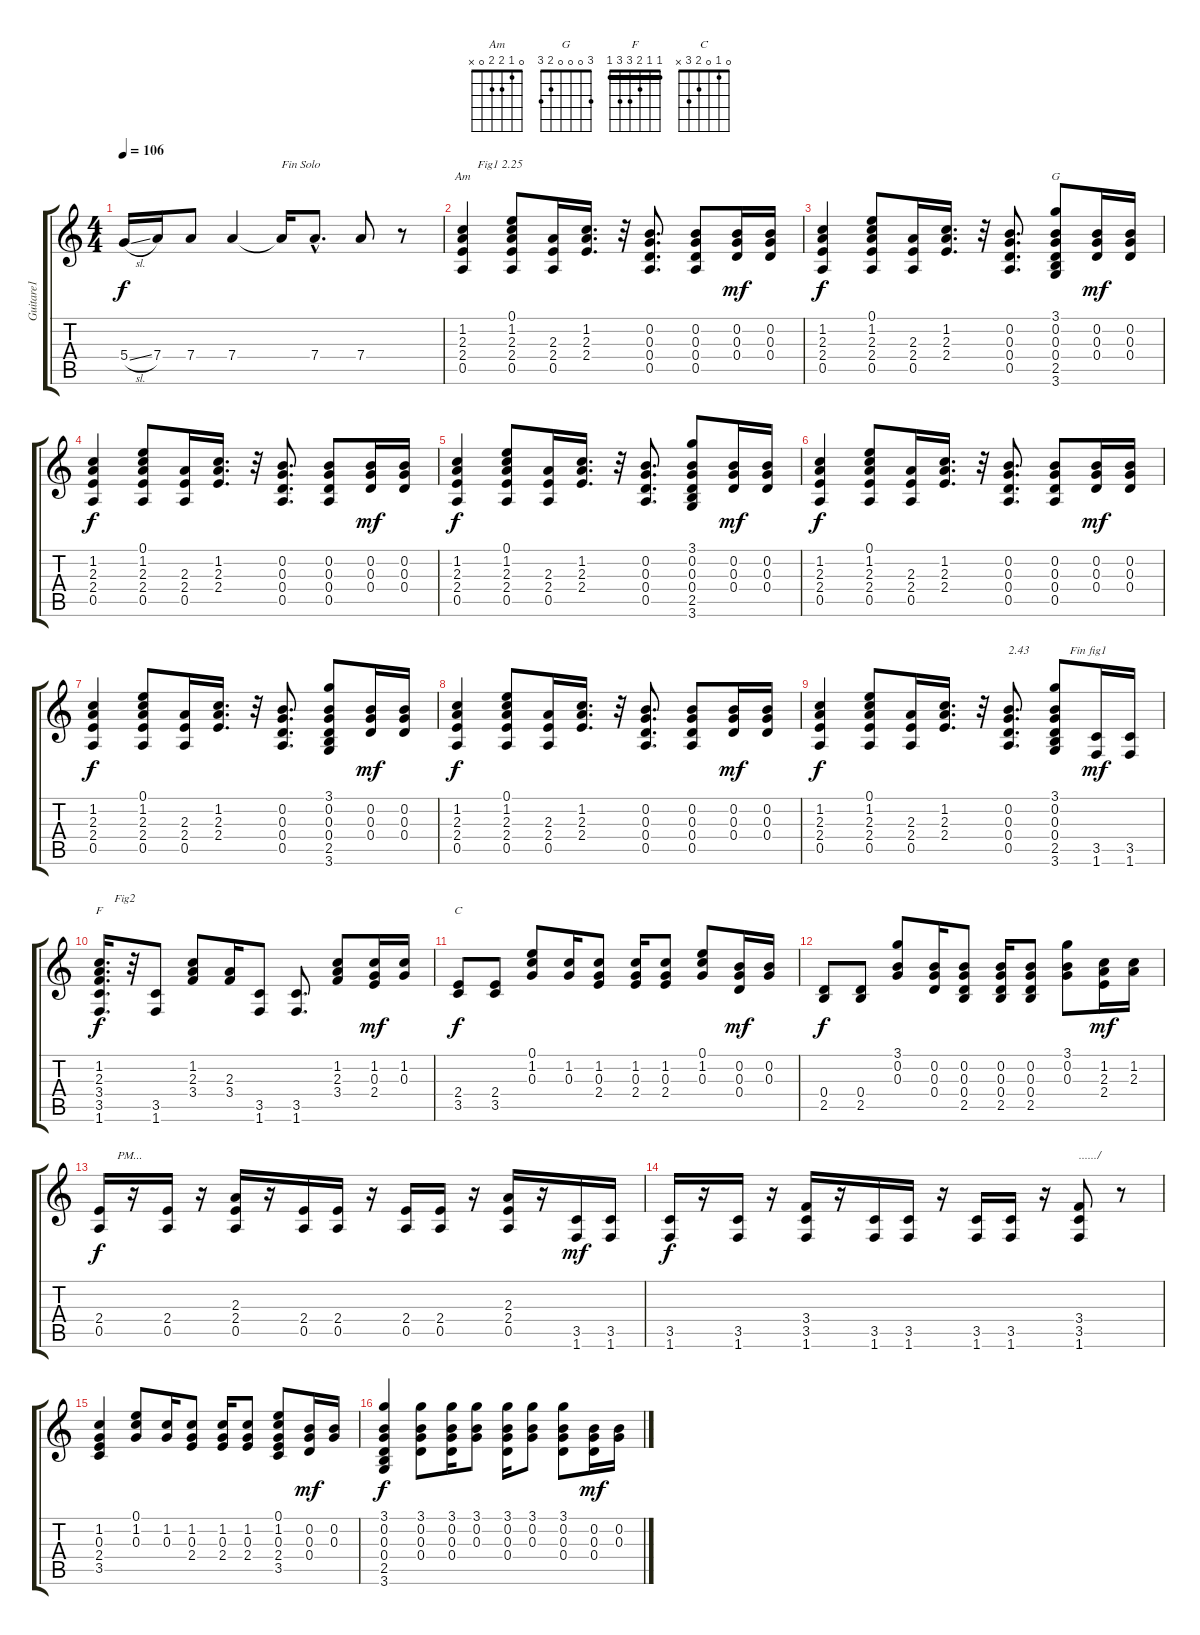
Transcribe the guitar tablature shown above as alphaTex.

\track ("Guitare1" "Guitare1") {instrument acousticguitarsteel}
\staff {score tabs}
\tuning (E4 B3 G3 D3 A2 E2) {hide}
\chord ("Am" 0 1 2 2 0 x)
\chord ("G" 3 0 0 0 2 3)
\chord ("F" 1 1 2 3 3 1) {barre 1}
\chord ("C" 0 1 0 2 3 x)
\ts (4 4)
\tempo 106
\clef g2
\ks c
5.4{sl}.16{dy f} 7.4.16 7.4.8 7.4.4 7.4{t}.16{txt "Fin Solo"} 7.4{hac}.8{d} 7.4.8 r.8 |
(1.2 2.3 2.4 0.5).4{ch "Am" txt "     Fig1 2.25" volume 12} (0.1 1.2 2.3 2.4 0.5).8 (2.3 2.4 0.5).16 (1.2 2.3 2.4).16{d} r.32 (0.2 0.3 0.4 0.5).8{d} (0.2 0.3 0.4 0.5).8 (0.2 0.3 0.4).16{dy mf} (0.2 0.3 0.4).16 |
(1.2 2.3 2.4 0.5).4{dy f} (0.1 1.2 2.3 2.4 0.5).8 (2.3 2.4 0.5).16 (1.2 2.3 2.4).16{d} r.32 (0.2 0.3 0.4 0.5).8{d} (3.1 0.2 0.3 0.4 2.5 3.6).8{ch "G"} (0.2 0.3 0.4).16{dy mf} (0.2 0.3 0.4).16 |
(1.2 2.3 2.4 0.5).4{dy f} (0.1 1.2 2.3 2.4 0.5).8 (2.3 2.4 0.5).16 (1.2 2.3 2.4).16{d} r.32 (0.2 0.3 0.4 0.5).8{d} (0.2 0.3 0.4 0.5).8 (0.2 0.3 0.4).16{dy mf} (0.2 0.3 0.4).16 |
(1.2 2.3 2.4 0.5).4{dy f} (0.1 1.2 2.3 2.4 0.5).8 (2.3 2.4 0.5).16 (1.2 2.3 2.4).16{d} r.32 (0.2 0.3 0.4 0.5).8{d} (3.1 0.2 0.3 0.4 2.5 3.6).8 (0.2 0.3 0.4).16{dy mf} (0.2 0.3 0.4).16 |
(1.2 2.3 2.4 0.5).4{dy f} (0.1 1.2 2.3 2.4 0.5).8 (2.3 2.4 0.5).16 (1.2 2.3 2.4).16{d} r.32 (0.2 0.3 0.4 0.5).8{d} (0.2 0.3 0.4 0.5).8 (0.2 0.3 0.4).16{dy mf} (0.2 0.3 0.4).16 |
(1.2 2.3 2.4 0.5).4{dy f} (0.1 1.2 2.3 2.4 0.5).8 (2.3 2.4 0.5).16 (1.2 2.3 2.4).16{d} r.32 (0.2 0.3 0.4 0.5).8{d} (3.1 0.2 0.3 0.4 2.5 3.6).8 (0.2 0.3 0.4).16{dy mf} (0.2 0.3 0.4).16 |
(1.2 2.3 2.4 0.5).4{dy f} (0.1 1.2 2.3 2.4 0.5).8 (2.3 2.4 0.5).16 (1.2 2.3 2.4).16{d} r.32 (0.2 0.3 0.4 0.5).8{d} (0.2 0.3 0.4 0.5).8 (0.2 0.3 0.4).16{dy mf} (0.2 0.3 0.4).16 |
(1.2 2.3 2.4 0.5).4{dy f} (0.1 1.2 2.3 2.4 0.5).8 (2.3 2.4 0.5).16 (1.2 2.3 2.4).16{d} r.32 (0.2 0.3 0.4 0.5).8{d txt "2.43"} (3.1 0.2 0.3 0.4 2.5 3.6).8{txt "     Fin fig1"} (3.5 1.6).16{dy mf} (3.5 1.6).16 |
(1.2 2.3 3.4 3.5 1.6).16{d ch "F" txt "     Fig2" dy f} r.32 (3.5 1.6).8 (1.2 2.3 3.4).8 (2.3 3.4).16 (3.5 1.6).8 (3.5 1.6).8{d} (1.2 2.3 3.4).8 (1.2 0.3 2.4).16{dy mf} (1.2 0.3).16 |
(2.4 3.5).8{ch "C" dy f} (2.4 3.5).8 (0.1 1.2 0.3).8 (1.2 0.3).16 (1.2 0.3 2.4).8 (1.2 0.3 2.4).16 (1.2 0.3 2.4).8 (0.1 1.2 0.3).8 (0.2 0.3 0.4).16{dy mf} (0.2 0.3).16 |
(0.4 2.5).8{dy f} (0.4 2.5).8 (3.1 0.2 0.3).8 (0.2 0.3 0.4).16 (0.2 0.3 0.4 2.5).8 (0.2 0.3 0.4 2.5).16 (0.2 0.3 0.4 2.5).8 (3.1 0.2 0.3).8 (1.2 2.3 2.4).16{dy mf} (1.2 2.3).16 |
(2.4 0.5).16{txt "      PM..." dy f} r.16 (2.4 0.5).16 r.16 (2.3 2.4 0.5).16 r.16 (2.4 0.5).16 (2.4 0.5).16 r.16 (2.4 0.5).16 (2.4 0.5).16 r.16 (2.3 2.4 0.5).16 r.16 (3.5 1.6).16{dy mf} (3.5 1.6).16 |
(3.5 1.6).16{dy f} r.16 (3.5 1.6).16 r.16 (3.4 3.5 1.6).16 r.16 (3.5 1.6).16 (3.5 1.6).16 r.16 (3.5 1.6).16 (3.5 1.6).16 r.16 (3.4 3.5 1.6).8{txt "....../"} r.8 |
(1.2 0.3 2.4 3.5).4 (0.1 1.2 0.3).8 (1.2 0.3).16 (1.2 0.3 2.4).8 (1.2 0.3 2.4).16 (1.2 0.3 2.4).8 (0.1 1.2 0.3 2.4 3.5).8 (0.2 0.3 0.4).16{dy mf} (0.2 0.3).16 |
(3.1 0.2 0.3 0.4 2.5 3.6).4{dy f} (3.1 0.2 0.3 0.4).8 (3.1 0.2 0.3 0.4).16 (3.1 0.2 0.3).8 (3.1 0.2 0.3 0.4).16 (3.1 0.2 0.3).8 (3.1 0.2 0.3 0.4).8 (0.2 0.3 0.4).16{dy mf} (0.2 0.3).16
